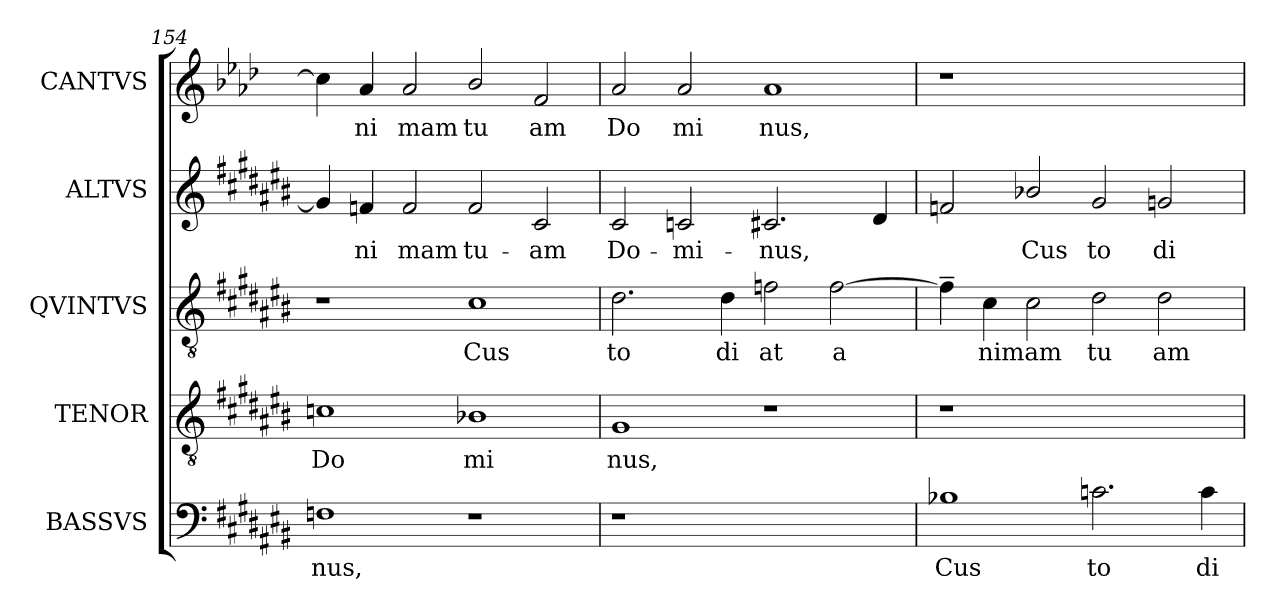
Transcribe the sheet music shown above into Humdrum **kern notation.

**kern	**text	**kern	**text	**kern	**text	**kern	**text	**kern	**text
*part5	*part5	*part4	*part4	*part3	*part3	*part2	*part2	*part1	*part1
*staff5	*staff5	*staff4	*staff4	*staff3	*staff3	*staff2	*staff2	*staff1	*staff1
*I"BASSVS	*	*I"TENOR	*	*I"QVINTVS	*	*I"ALTVS	*	*I"CANTVS	*
*clefF4	*	*clefGv2	*	*clefGv2	*	*clefG2	*	*clefG2	*
*ITrd-3c-5	*	*ITrd-3c-5	*	*ITrd-3c-5	*	*ITrd-3c-5	*	*	*
*k[f#c#g#d#a#e#b#]	*	*k[f#c#g#d#a#e#b#]	*	*k[f#c#g#d#a#e#b#]	*	*k[f#c#g#d#a#e#b#]	*	*k[b-e-a-d-]	*
*C#:	*	*C#:	*	*C#:	*	*C#:	*	*A-:	*
=154	=154	=154	=154	=154	=154	=154	=154	=154	=154
!	!LO:LY:b:cj	!	!LO:LY:b:cj	!	!	!	!LO:LY:b:cj	!	!LO:LY:b:cj
1B-	nus,	1f	Do	1r	.	4cc#/]	--	4cc\]	.
!	!	!	!	!	!	!	!LO:LY:b:cj	!	!LO:LY:b:cj
.	.	.	.	.	.	4b-/	-ni	4a-/	ni
!	!	!	!	!	!	!	!LO:LY:b:cj	!	!LO:LY:b:cj
.	.	.	.	.	.	2b-/	mam	2a-/	mam
!	!	!	!LO:LY:b:cj	!	!LO:LY:b:cj	!	!LO:LY:b:cj	!	!LO:LY:b:cj
1r	.	1e-	mi	1f#	Cus	2b-/	tu-	2b-/	tu
!	!	!	!	!	!	!	!LO:LY:b:cj	!	!LO:LY:b:cj
.	.	.	.	.	.	2f#/	-am	2f/	am
=155	=155	=155	=155	=155	=155	=155	=155	=155	=155
!	!	!	!LO:LY:b:cj	!	!LO:LY:b:cj	!	!LO:LY:b:cj	!	!LO:LY:b:cj
1r	.	1c#	nus,	2.g#\	to	2f#/	Do-	2a-/	Do
!	!	!	!	!	!	!	!LO:LY:b:cj	!	!LO:LY:b:cj
.	.	.	.	.	.	2f/	-mi-	2a-/	mi
!	!	!	!	!	!LO:LY:b:cj	!	!	!	!
.	.	.	.	4g#\	di	.	.	.	.
!	!	!	!	!	!LO:LY:b:cj	!	!LO:LY:b:cj	!	!LO:LY:b:cj
1ryy	.	1r	.	2b-\	at	2.f#/	-nus,	1a-	nus,
!	!	!	!	!	!LO:LY:b:cj	!	!	!	!
.	.	.	.	[<2b-\	a	.	.	.	.
!	!	!	!	!	!	!	!LO:LY:b:cj	!	!
.	.	.	.	.	.	4g#/	.	.	.
!!LO:LB:g=z
=156	=156	=156	=156	=156	=156	=156	=156	=156	=156
!	!LO:LY:b:cj	!	!	!	!LO:LY:b:cj	!	!LO:LY:b:cj	!	!
1e-	Cus	1r	.	4b-~>\]	.	2b-/	.	1r	.
!	!	!	!	!	!LO:LY:b:cj	!	!	!	!
.	.	.	.	4f#\	nimam	.	.	.	.
!	!	!	!	!	!LO:LY:b:cj	!	!LO:LY:b:cj	!	!
.	.	.	.	2f#\	.	2ee-/	Cus	.	.
!	!LO:LY:b:cj	!	!	!	!LO:LY:b:cj	!	!LO:LY:b:cj	!	!
2.f\	to	1ryy	.	2g#\	tu	2cc#/	to	1ryy	.
!	!	!	!	!	!LO:LY:b:cj	!	!LO:LY:b:cj	!	!
.	.	.	.	2g#\	am	2cc/	di	.	.
!	!LO:LY:b:cj	!	!	!	!	!	!	!	!
4f\	di	.	.	.	.	.	.	.	.
=	=	=	=	=	=	=	=	=	=
*-	*-	*-	*-	*-	*-	*-	*-	*-	*-
